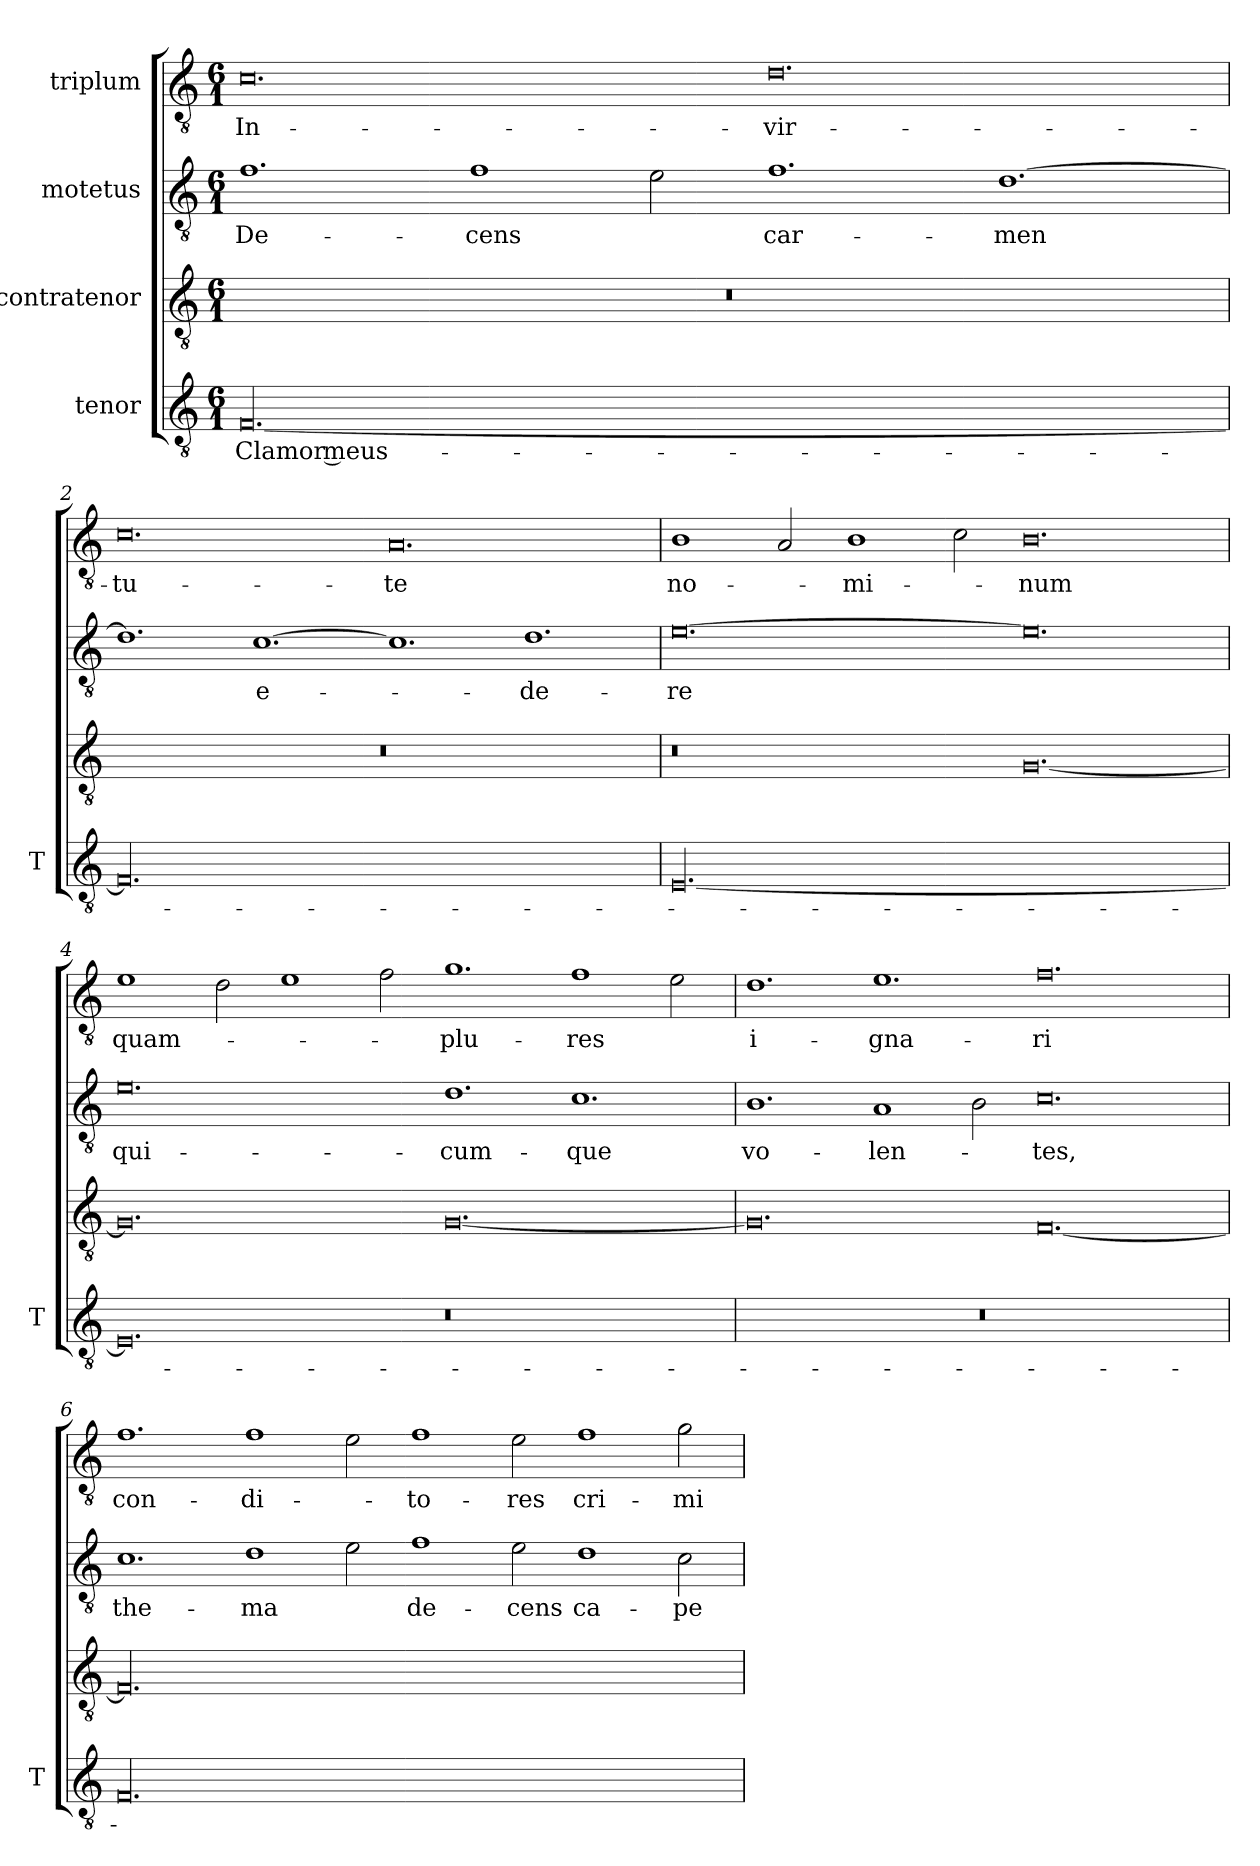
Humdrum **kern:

**kern	**text	**kern	**kern	**text	**kern	**text
*part4	*part4	*part3	*part2	*part2	*part1	*part1
*staff4	*staff4	*staff3	*staff2	*staff2	*staff1	*staff1
*I"tenor	*	*I"contratenor	*I"motetus	*	*I"triplum	*
*I'T	*	*	*	*	*	*
*clefGv2	*	*clefGv2	*clefGv2	*	*clefGv2	*
*k[]	*	*k[]	*k[]	*	*k[]	*
*C:	*	*C:	*C:	*	*C:	*
*M6/1	*	*M6/1	*M6/1	*	*M6/1	*
=1	=1	=1	=1	=1	=1	=1
[00.F/	Clamor meus-	00.r	1.f\	De-	0.c\	In-
.	.	.	1f\	-cens	.	.
.	.	.	2e\	.	.	.
.	.	.	1.f\	car-	0.d\	vir-
.	.	.	[1.d\	-men	.	.
=2	=2	=2	=2	=2	=2	=2
00.F/]	.	00.r	1.d\]	.	0.c\	-tu-
.	.	.	[1.c\	e-	.	.
.	.	.	1.c\]	.	0.A/	-te
.	.	.	1.d\	-de-	.	.
=3	=3	=3	=3	=3	=3	=3
[00.E/	.	0.r	[0.e\	-re	1B\	no-
.	.	.	.	.	2A/	.
.	.	.	.	.	1B\	-mi-
.	.	.	.	.	2c\	.
.	.	[0.G/	0.e\]	.	0.B\	-num
=4	=4	=4	=4	=4	=4	=4
0.E/]	.	0.G/]	0.e\	qui-	1e\	quam-
.	.	.	.	.	2d\	.
.	.	.	.	.	1e\	.
.	.	.	.	.	2f\	.
0.r	.	[0.G/	1.d\	-cum-	1.g\	-plu-
.	.	.	1.c\	-que	1f\	-res
.	.	.	.	.	2e\	.
=5	=5	=5	=5	=5	=5	=5
00.r	.	0.G/]	1.B\	vo-	1.d\	i-
.	.	.	1A/	-len-	1.e\	-gna-
.	.	.	2B\	.	.	.
.	.	[0.F/	0.c\	-tes,	0.f\	-ri
=6	=6	=6	=6	=6	=6	=6
00.F/	.	00.F/]	1.c\	the-	1.f\	con-
.	.	.	1d\	-ma	1f\	-di-
.	.	.	2e\	.	2e\	.
.	.	.	1f\	de-	1f\	-to-
.	.	.	2e\	-cens	2e\	-res
.	.	.	1d\	ca-	1f\	cri-
.	.	.	2c\	-pe-	2g\	-mi
=	=	=	=	=	=	=
*-	*-	*-	*-	*-	*-	*-
